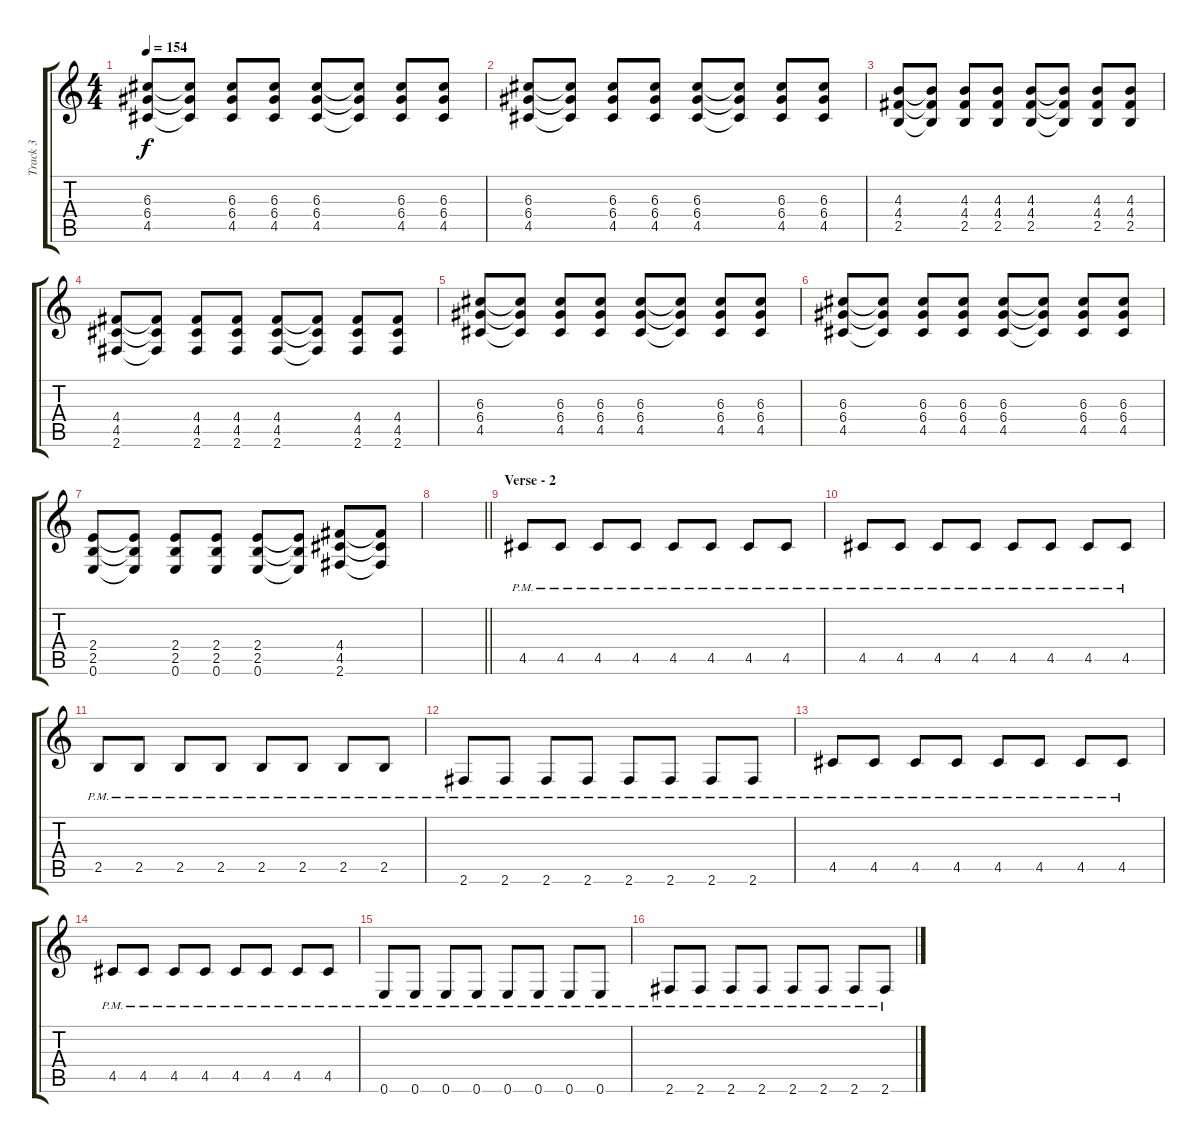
\track ("Track 3" "Track 3") {instrument distortionguitar}
\staff {score tabs}
\tuning (E4 B3 G3 D3 A2 E2) {hide}
\ts (4 4)
\tempo 154
\clef g2
\ks c
(6.3 6.4 4.5).8{dy f} (6.3{t} 6.4{t} 4.5{t}).8 (6.3 6.4 4.5).8 (6.3 6.4 4.5).8 (6.3 6.4 4.5).8 (6.3{t} 6.4{t} 4.5{t}).8 (6.3 6.4 4.5).8 (6.3 6.4 4.5).8 |
(6.3 6.4 4.5).8 (6.3{t} 6.4{t} 4.5{t}).8 (6.3 6.4 4.5).8 (6.3 6.4 4.5).8 (6.3 6.4 4.5).8 (6.3{t} 6.4{t} 4.5{t}).8 (6.3 6.4 4.5).8 (6.3 6.4 4.5).8 |
(4.3 4.4 2.5).8 (4.3{t} 4.4{t} 2.5{t}).8 (4.3 4.4 2.5).8 (4.3 4.4 2.5).8 (4.3 4.4 2.5).8 (4.3{t} 4.4{t} 2.5{t}).8 (4.3 4.4 2.5).8 (4.3 4.4 2.5).8 |
(4.4 4.5 2.6).8 (4.4{t} 4.5{t} 2.6{t}).8 (4.4 4.5 2.6).8 (4.4 4.5 2.6).8 (4.4 4.5 2.6).8 (4.4{t} 4.5{t} 2.6{t}).8 (4.4 4.5 2.6).8 (4.4 4.5 2.6).8 |
(6.3 6.4 4.5).8 (6.3{t} 6.4{t} 4.5{t}).8 (6.3 6.4 4.5).8 (6.3 6.4 4.5).8 (6.3 6.4 4.5).8 (6.3{t} 6.4{t} 4.5{t}).8 (6.3 6.4 4.5).8 (6.3 6.4 4.5).8 |
(6.3 6.4 4.5).8 (6.3{t} 6.4{t} 4.5{t}).8 (6.3 6.4 4.5).8 (6.3 6.4 4.5).8 (6.3 6.4 4.5).8 (6.3{t} 6.4{t} 4.5{t}).8 (6.3 6.4 4.5).8 (6.3 6.4 4.5).8 |
(2.4 2.5 0.6).8 (2.4{t} 2.5{t} 0.6{t}).8 (2.4 2.5 0.6).8 (2.4 2.5 0.6).8 (2.4 2.5 0.6).8 (2.4{t} 2.5{t} 0.6{t}).8 (4.4 4.5 2.6).8 (4.4{t} 4.5{t} 2.6{t}).8 |
\barLineRight lightlight
|
\section ("" "Verse - 2")
4.5{pm}.8 4.5{pm}.8 4.5{pm}.8 4.5{pm}.8 4.5{pm}.8 4.5{pm}.8 4.5{pm}.8 4.5{pm}.8 |
4.5{pm}.8 4.5{pm}.8 4.5{pm}.8 4.5{pm}.8 4.5{pm}.8 4.5{pm}.8 4.5{pm}.8 4.5{pm}.8 |
2.5{pm}.8 2.5{pm}.8 2.5{pm}.8 2.5{pm}.8 2.5{pm}.8 2.5{pm}.8 2.5{pm}.8 2.5{pm}.8 |
2.6{pm}.8 2.6{pm}.8 2.6{pm}.8 2.6{pm}.8 2.6{pm}.8 2.6{pm}.8 2.6{pm}.8 2.6{pm}.8 |
4.5{pm}.8 4.5{pm}.8 4.5{pm}.8 4.5{pm}.8 4.5{pm}.8 4.5{pm}.8 4.5{pm}.8 4.5{pm}.8 |
4.5{pm}.8 4.5{pm}.8 4.5{pm}.8 4.5{pm}.8 4.5{pm}.8 4.5{pm}.8 4.5{pm}.8 4.5{pm}.8 |
0.6{pm}.8 0.6{pm}.8 0.6{pm}.8 0.6{pm}.8 0.6{pm}.8 0.6{pm}.8 0.6{pm}.8 0.6{pm}.8 |
2.6{pm}.8 2.6{pm}.8 2.6{pm}.8 2.6{pm}.8 2.6{pm}.8 2.6{pm}.8 2.6{pm}.8 2.6{pm}.8
